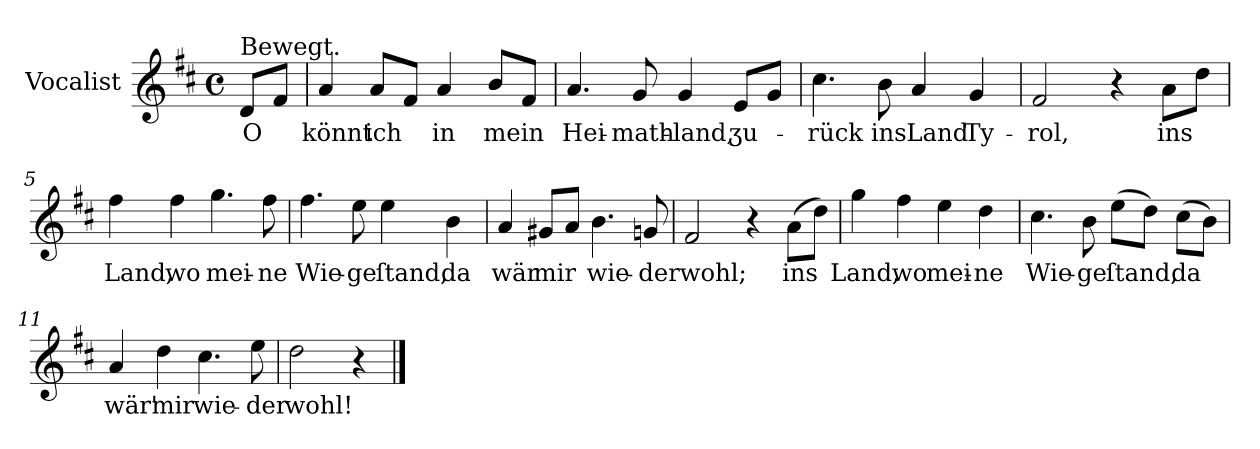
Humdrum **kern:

**kern	**text
*part1	*part1
*staff1	*staff1
*I"Vocalist	*
*clefG2	*
*k[f#c#]	*
*D:	*
*M4/4	*
*met(c)	*
=	=
!LO:TX:a:t=Bewegt.	!
8dL	O
8f#J	.
=1	=1
4a	könnt
8aL	ich
8f#J	.
4a	in
8bL	mein
8f#J	.
=2	=2
4.a	Hei-
8g	-math-
4g	-land,
8eL	ʒu-
8gJ	.
=3	=3
4.cc#	-rück
8b	ins
4a	Land
4g	Ty-
=4	=4
2f#	-rol,
4r	.
8aL	ins
8ddJ	.
=5	=5
4ff#	Land,
4ff#	wo
4.gg	mei-
8ff#	-ne
=6	=6
4.ff#	Wie-
8ee	-ge
4ee	ſtand,
4b	da
=7	=7
4a	wär
8g#XL	mir
8aJ	.
4.b	wie-
8gn	-der
=8	=8
2f#	wohl;
4r	.
(8aL	ins
8ddJ)	.
=9	=9
4gg	Land,
4ff#	wo
4ee	mei-
4dd	-ne
=10	=10
4.cc#	Wie-
8b	-ge
(8eeL	ſtand,
8ddJ)	.
(8cc#L	da
8bJ)	.
=11	=11
4a	wär'
4dd	mir
4.cc#	wie-
8ee	-der
=12	=12
2dd	wohl!
4r	.
==	==
*-	*-
